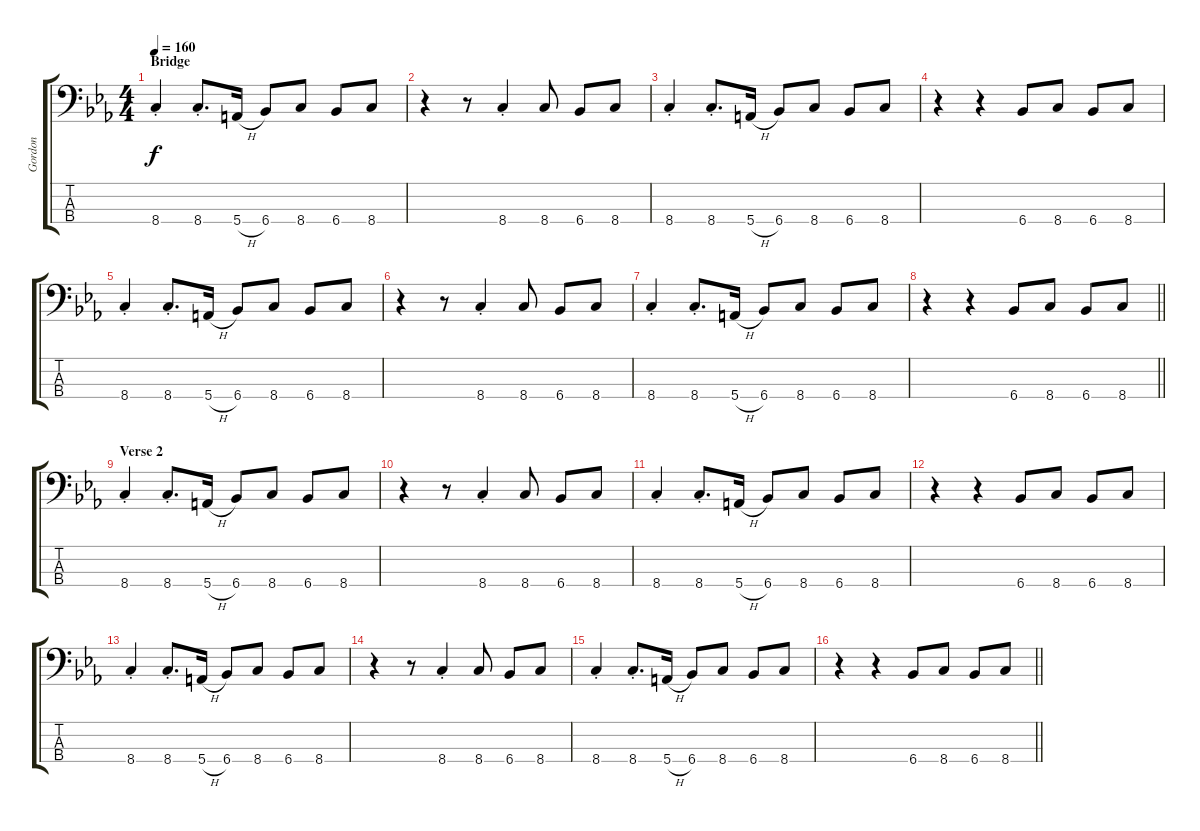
\track ("Gordon" "Gordon") {instrument electricbassfinger}
\staff {score tabs}
\tuning (G2 D2 A1 E1) {hide}
\ts (4 4)
\section ("" "Bridge")
\tempo 160
\clef f4
\ks cminor
8.4{st}.4{dy f} 8.4{st}.8{d} 5.4{h}.16 6.4.8 8.4.8 6.4.8 8.4.8 |
r.4 r.8 8.4{st}.4 8.4.8 6.4.8 8.4.8 |
8.4{st}.4 8.4{st}.8{d} 5.4{h}.16 6.4.8 8.4.8 6.4.8 8.4.8 |
r.4 r.4 6.4.8 8.4.8 6.4.8 8.4.8 |
8.4{st}.4 8.4{st}.8{d} 5.4{h}.16 6.4.8 8.4.8 6.4.8 8.4.8 |
r.4 r.8 8.4{st}.4 8.4.8 6.4.8 8.4.8 |
8.4{st}.4 8.4{st}.8{d} 5.4{h}.16 6.4.8 8.4.8 6.4.8 8.4.8 |
\barLineRight lightlight
r.4 r.4 6.4.8 8.4.8 6.4.8 8.4.8 |
\section ("" "Verse 2")
8.4{st}.4 8.4{st}.8{d} 5.4{h}.16 6.4.8 8.4.8 6.4.8 8.4.8 |
r.4 r.8 8.4{st}.4 8.4.8 6.4.8 8.4.8 |
8.4{st}.4 8.4{st}.8{d} 5.4{h}.16 6.4.8 8.4.8 6.4.8 8.4.8 |
r.4 r.4 6.4.8 8.4.8 6.4.8 8.4.8 |
8.4{st}.4 8.4{st}.8{d} 5.4{h}.16 6.4.8 8.4.8 6.4.8 8.4.8 |
r.4 r.8 8.4{st}.4 8.4.8 6.4.8 8.4.8 |
8.4{st}.4 8.4{st}.8{d} 5.4{h}.16 6.4.8 8.4.8 6.4.8 8.4.8 |
\barLineRight lightlight
r.4 r.4 6.4.8 8.4.8 6.4.8 8.4.8
